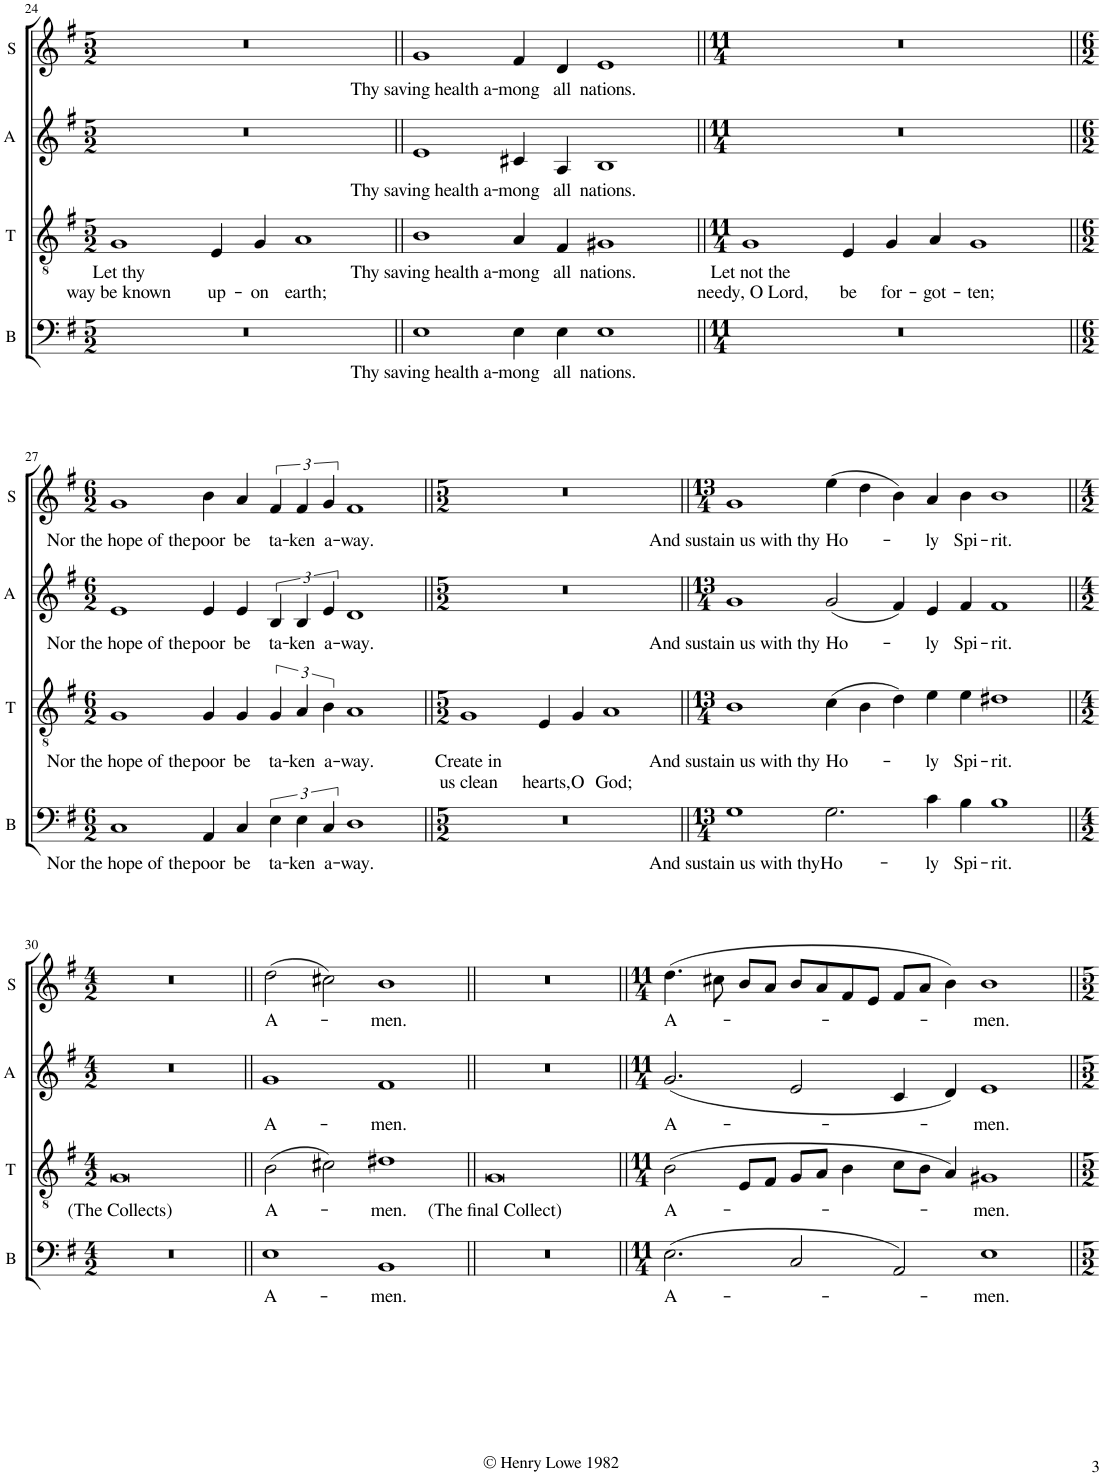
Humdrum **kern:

**kern	**text	**kern	**text	**text	**kern	**text	**kern	**text
*part4	*part4	*part3	*part3	*part3	*part2	*part2	*part1	*part1
*staff4	*staff4	*staff3	*staff3	*staff3	*staff2	*staff2	*staff1	*staff1
*I"Bass	*	*I"Tenor	*	*	*I"Alto	*	*I"Soprano	*
*I'B	*	*I'T	*	*	*I'A	*	*I'S	*
!!LO:PB:g=z
*clefF4	*	*clefGv2	*	*	*clefG2	*	*clefG2	*
*k[f#]	*	*k[f#]	*	*	*k[f#]	*	*k[f#]	*
*M5/2	*	*M5/2	*	*	*M5/2	*	*M5/2	*
=24	=24	=24	=24	=24	=24	=24	=24	=24
!	!	!	!LO:LY:b	!LO:LY:b	!	!	!	!
2%5r	.	1G	Let thy	way be known	2%5r	.	2%5r	.
!	!	!	!	!LO:LY:b	!	!	!	!
.	.	4E/	.	up-	.	.	.	.
!	!	!	!	!LO:LY:b	!	!	!	!
.	.	4G/	.	-on	.	.	.	.
!	!	!	!	!LO:LY:b	!	!	!	!
.	.	1A	.	earth;	.	.	.	.
=25||	=25||	=25||	=25||	=25||	=25||	=25||	=25||	=25||
!	!LO:LY:b	!	!LO:LY:b	!	!	!LO:LY:b	!	!LO:LY:b
1E	Thy saving health a-	1B	Thy saving health a-	.	1e	Thy saving health a-	1g	Thy saving health a-
!	!LO:LY:b	!	!LO:LY:b	!	!	!LO:LY:b	!	!LO:LY:b
4E\	-mong	4A/	-mong	.	4c#X/	-mong	4f#/	-mong
!	!LO:LY:b	!	!LO:LY:b	!	!	!LO:LY:b	!	!LO:LY:b
4E\	all	4F#/	all	.	4A/	all	4d/	all
!	!LO:LY:b	!	!LO:LY:b	!	!	!LO:LY:b	!	!LO:LY:b
1E	nations.	1G#X	nations.	.	1B	nations.	1e	nations.
=26||	=26||	=26||	=26||	=26||	=26||	=26||	=26||	=26||
*M11/4	*	*M11/4	*	*	*M11/4	*	*M11/4	*
!	!	!	!LO:LY:b	!LO:LY:b	!	!	!	!
4%11r	.	1G	Let not the	needy, O Lord,	4%11r	.	4%11r	.
!	!	!	!	!LO:LY:b	!	!	!	!
.	.	4E/	.	be	.	.	.	.
!	!	!	!	!LO:LY:b	!	!	!	!
.	.	4G/	.	for-	.	.	.	.
!	!	!	!	!LO:LY:b	!	!	!	!
.	.	4A/	.	-got-	.	.	.	.
!	!	!	!	!LO:LY:b	!	!	!	!
.	.	1G	.	-ten;	.	.	.	.
!!LO:LB:g=z
=27||	=27||	=27||	=27||	=27||	=27||	=27||	=27||	=27||
*M6/2	*	*M6/2	*	*	*M6/2	*	*M6/2	*
!	!LO:LY:b	!	!LO:LY:b	!	!	!LO:LY:b	!	!LO:LY:b
1C	Nor the hope of the	1G	Nor the hope of the	.	1e	Nor the hope of the	1g	Nor the hope of the
!	!LO:LY:b	!	!LO:LY:b	!	!	!LO:LY:b	!	!LO:LY:b
4AA/	poor	4G/	poor	.	4e/	poor	4b\	poor
!	!LO:LY:b	!	!LO:LY:b	!	!	!LO:LY:b	!	!LO:LY:b
4C/	be	4G/	be	.	4e/	be	4a/	be
!	!LO:LY:b	!	!LO:LY:b	!	!	!LO:LY:b	!	!LO:LY:b
6E\	ta-	6G/	ta-	.	6B/	ta-	6f#/	ta-
!	!LO:LY:b	!	!LO:LY:b	!	!	!LO:LY:b	!	!LO:LY:b
6E\	-ken	6A/	-ken	.	6B/	-ken	6f#/	-ken
!	!LO:LY:b	!	!LO:LY:b	!	!	!LO:LY:b	!	!LO:LY:b
6C/	a-	6B\	a-	.	6e/	a-	6g/	a-
!	!LO:LY:b	!	!LO:LY:b	!	!	!LO:LY:b	!	!LO:LY:b
1D	-way.	1A	-way.	.	1d	-way.	1f#	-way.
=28||	=28||	=28||	=28||	=28||	=28||	=28||	=28||	=28||
*M5/2	*	*M5/2	*	*	*M5/2	*	*M5/2	*
!	!	!	!LO:LY:b	!LO:LY:b	!	!	!	!
2%5r	.	1G	Create in	us clean	2%5r	.	2%5r	.
!	!	!	!	!LO:LY:b	!	!	!	!
.	.	4E/	.	hearts,	.	.	.	.
!	!	!	!	!LO:LY:b	!	!	!	!
.	.	4G/	.	O	.	.	.	.
!	!	!	!	!LO:LY:b	!	!	!	!
.	.	1A	.	God;	.	.	.	.
=29||	=29||	=29||	=29||	=29||	=29||	=29||	=29||	=29||
*M13/4	*	*M13/4	*	*	*M13/4	*	*M13/4	*
!	!LO:LY:b	!	!LO:LY:b	!	!	!LO:LY:b	!	!LO:LY:b
1G	And sustain us with thy	1B	And sustain us with thy	.	1g	And sustain us with thy	1g	And sustain us with thy
!	!LO:LY:b	!	!LO:LY:b	!	!	!LO:LY:b	!	!LO:LY:b
2.G\	Ho-	(4c\	Ho-	.	(2g/	Ho-	(4ee\	Ho-
.	.	4B\	.	.	.	.	4dd\	.
.	.	4d\)	.	.	4f#/)	.	4b\)	.
!	!LO:LY:b	!	!LO:LY:b	!	!	!LO:LY:b	!	!LO:LY:b
4c\	-ly	4e\	-ly	.	4e/	-ly	4a/	-ly
!	!LO:LY:b	!	!LO:LY:b	!	!	!LO:LY:b	!	!LO:LY:b
4B\	Spi-	4e\	Spi-	.	4f#/	Spi-	4b\	Spi-
!	!LO:LY:b	!	!LO:LY:b	!	!	!LO:LY:b	!	!LO:LY:b
1B	-rit.	1d#X	-rit.	.	1f#	-rit.	1b	-rit.
!!LO:LB:g=z
=30||	=30||	=30||	=30||	=30||	=30||	=30||	=30||	=30||
*M4/2	*	*M4/2	*	*	*M4/2	*	*M4/2	*
!	!	!	!LO:LY:b	!	!	!	!	!
0r	.	0G	(The Collects)	.	0r	.	0r	.
=31||	=31||	=31||	=31||	=31||	=31||	=31||	=31||	=31||
!	!LO:LY:b	!	!LO:LY:b	!	!	!LO:LY:b	!	!LO:LY:b
1E	A-	(2B\	A-	.	1g	A-	(2dd\	A-
.	.	2c#X\)	.	.	.	.	2cc#X\)	.
!	!LO:LY:b	!	!LO:LY:b	!	!	!LO:LY:b	!	!LO:LY:b
1BB	-men.	1d#X	-men.	.	1f#	-men.	1b	-men.
=32||	=32||	=32||	=32||	=32||	=32||	=32||	=32||	=32||
!	!	!	!LO:LY:b	!	!	!	!	!
0r	.	0G	(The final Collect)	.	0r	.	0r	.
=33||	=33||	=33||	=33||	=33||	=33||	=33||	=33||	=33||
*M11/4	*	*M11/4	*	*	*M11/4	*	*M11/4	*
!	!LO:LY:b	!	!LO:LY:b	!	!	!LO:LY:b	!	!LO:LY:b
(2.E\	A-	(2B\	A-	.	(2.g/	A-	(4.dd\	A-
.	.	.	.	.	.	.	8cc#X\	.
.	.	8E/L	.	.	.	.	8b/L	.
.	.	8F#/J	.	.	.	.	8a/J	.
2C/	.	8G/L	.	.	2e/	.	8b/L	.
.	.	8A/J	.	.	.	.	8a/	.
.	.	4B\	.	.	.	.	8f#/	.
.	.	.	.	.	.	.	8e/J	.
2AA/)	.	8c\L	.	.	4c/	.	8f#/L	.
.	.	8B\J	.	.	.	.	8a/J	.
.	.	4A/)	.	.	4d/)	.	4b\)	.
!	!LO:LY:b	!	!LO:LY:b	!	!	!LO:LY:b	!	!LO:LY:b
1E	-men.	1G#X	-men.	.	1e	-men.	1b	-men.
=||	=||	=||	=||	=||	=||	=||	=||	=||
*-	*-	*-	*-	*-	*-	*-	*-	*-
